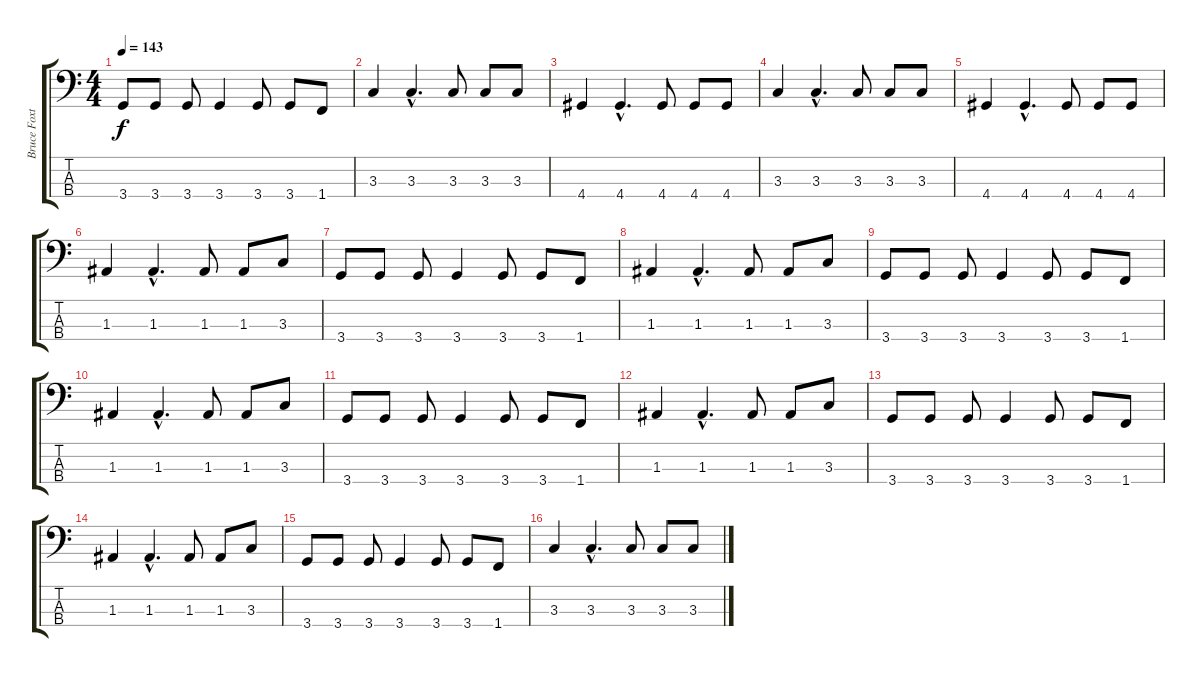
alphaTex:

\track ("Bruce Foxton" "Bruce Foxt") {instrument electricbassfinger}
\staff {score tabs}
\tuning (G2 D2 A1 E1) {hide}
\ts (4 4)
\tempo 143
\clef f4
\ks c
3.4.8{dy f} 3.4.8 3.4.8 3.4.4 3.4.8 3.4.8 1.4.8 |
3.3.4 3.3{hac}.4{d} 3.3.8 3.3.8 3.3.8 |
4.4.4 4.4{hac}.4{d} 4.4.8 4.4.8 4.4.8 |
3.3.4 3.3{hac}.4{d} 3.3.8 3.3.8 3.3.8 |
4.4.4 4.4{hac}.4{d} 4.4.8 4.4.8 4.4.8 |
1.3.4 1.3{hac}.4{d} 1.3.8 1.3.8 3.3.8 |
3.4.8 3.4.8 3.4.8 3.4.4 3.4.8 3.4.8 1.4.8 |
1.3.4 1.3{hac}.4{d} 1.3.8 1.3.8 3.3.8 |
3.4.8 3.4.8 3.4.8 3.4.4 3.4.8 3.4.8 1.4.8 |
1.3.4 1.3{hac}.4{d} 1.3.8 1.3.8 3.3.8 |
3.4.8 3.4.8 3.4.8 3.4.4 3.4.8 3.4.8 1.4.8 |
1.3.4 1.3{hac}.4{d} 1.3.8 1.3.8 3.3.8 |
3.4.8 3.4.8 3.4.8 3.4.4 3.4.8 3.4.8 1.4.8 |
1.3.4 1.3{hac}.4{d} 1.3.8 1.3.8 3.3.8 |
3.4.8 3.4.8 3.4.8 3.4.4 3.4.8 3.4.8 1.4.8 |
3.3.4 3.3{hac}.4{d} 3.3.8 3.3.8 3.3.8
